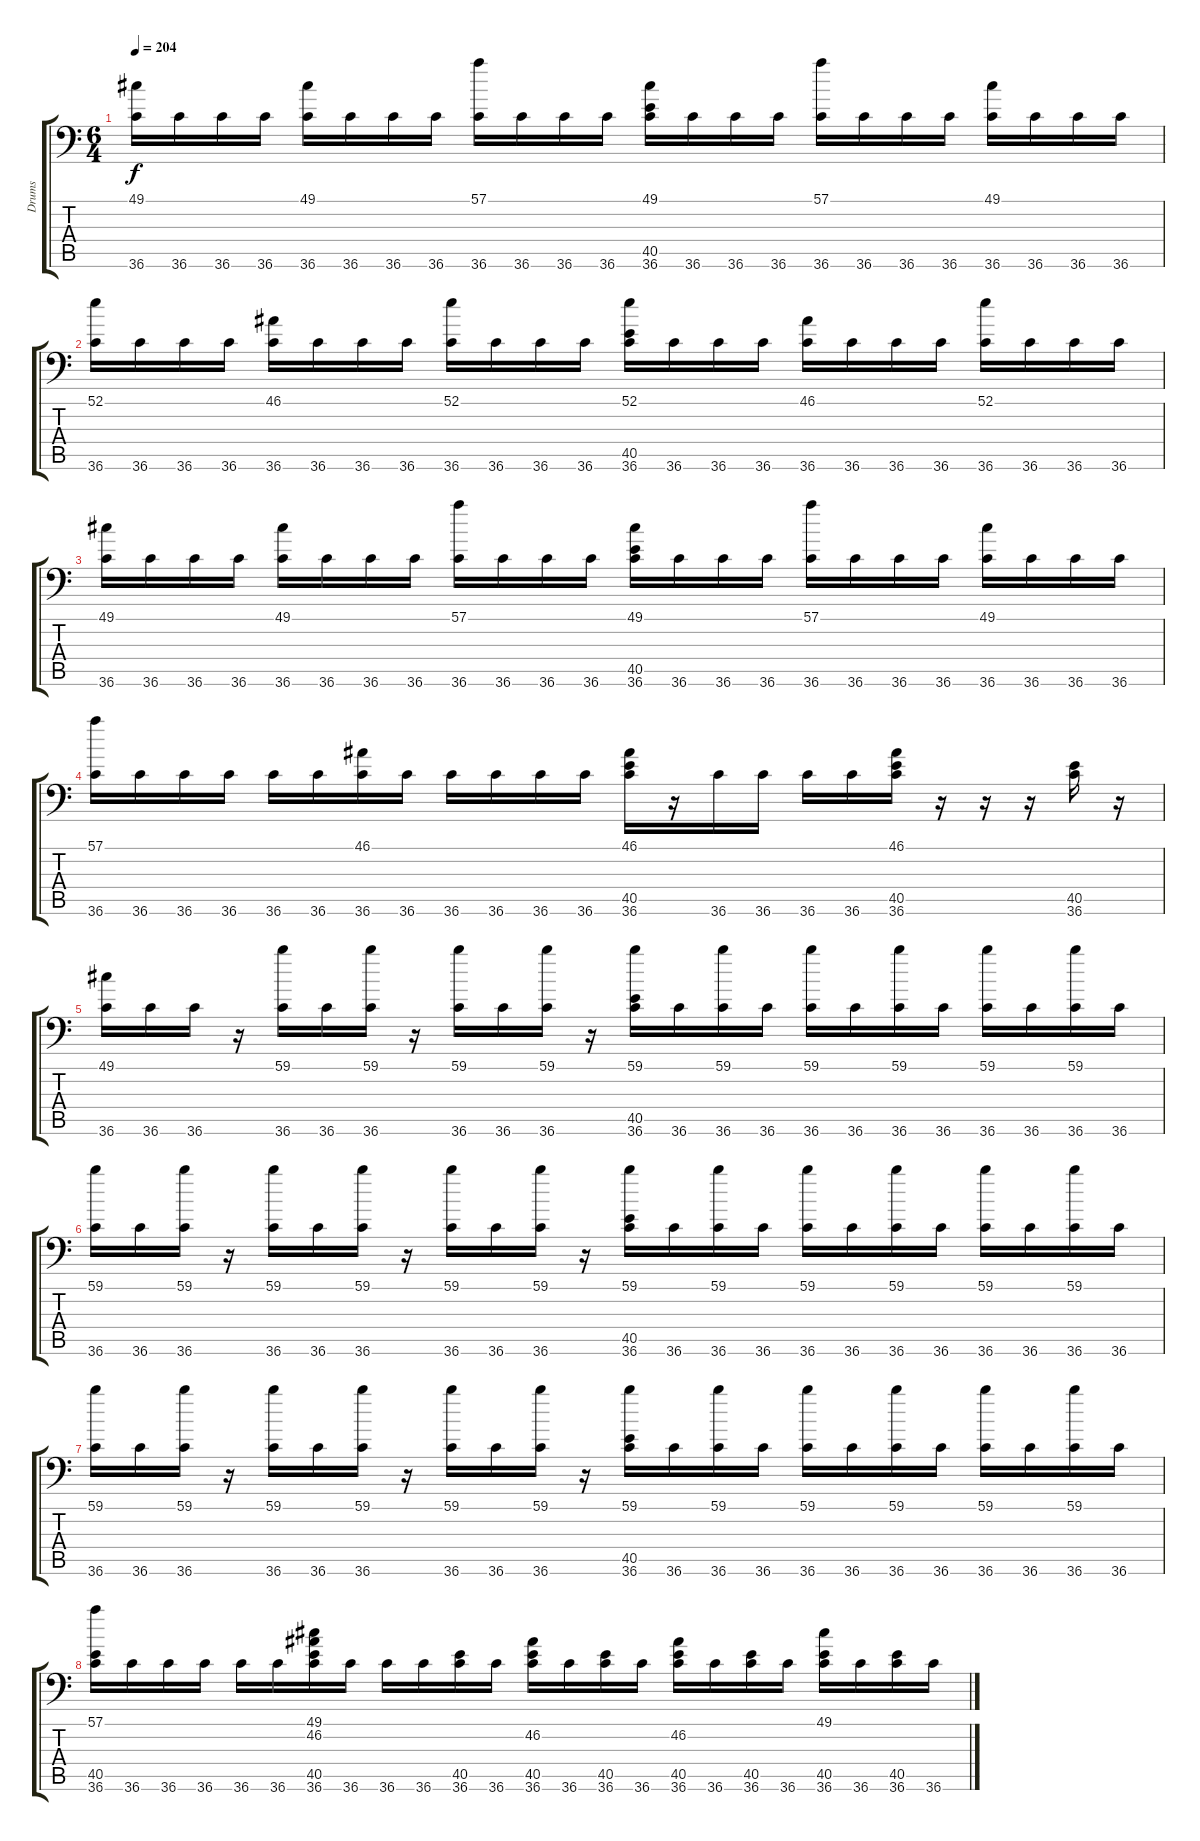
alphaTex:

\track ("Drums" "Drums") {instrument acousticgrandpiano}
\staff {score tabs}
\tuning (C-1 C-1 C-1 C-1 C-1 C-1) {hide}
\ts (6 4)
\tempo 204
\clef f4
\ks c
(49.1 36.6).16{dy f} 36.6.16 36.6.16 36.6.16 (49.1 36.6).16 36.6.16 36.6.16 36.6.16 (57.1 36.6).16 36.6.16 36.6.16 36.6.16 (49.1 40.5 36.6).16 36.6.16 36.6.16 36.6.16 (57.1 36.6).16 36.6.16 36.6.16 36.6.16 (49.1 36.6).16 36.6.16 36.6.16 36.6.16 |
(52.1 36.6).16 36.6.16 36.6.16 36.6.16 (46.1 36.6).16 36.6.16 36.6.16 36.6.16 (52.1 36.6).16 36.6.16 36.6.16 36.6.16 (52.1 40.5 36.6).16 36.6.16 36.6.16 36.6.16 (46.1 36.6).16 36.6.16 36.6.16 36.6.16 (52.1 36.6).16 36.6.16 36.6.16 36.6.16 |
(49.1 36.6).16 36.6.16 36.6.16 36.6.16 (49.1 36.6).16 36.6.16 36.6.16 36.6.16 (57.1 36.6).16 36.6.16 36.6.16 36.6.16 (49.1 40.5 36.6).16 36.6.16 36.6.16 36.6.16 (57.1 36.6).16 36.6.16 36.6.16 36.6.16 (49.1 36.6).16 36.6.16 36.6.16 36.6.16 |
(57.1 36.6).16 36.6.16 36.6.16 36.6.16 36.6.16 36.6.16 (46.1 36.6).16 36.6.16 36.6.16 36.6.16 36.6.16 36.6.16 (46.1 40.5 36.6).16 r.16 36.6.16 36.6.16 36.6.16 36.6.16 (46.1 40.5 36.6).16 r.16 r.16 r.16 (40.5 36.6).16 r.16 |
(49.1 36.6).16 36.6.16 36.6.16 r.16 (59.1 36.6).16 36.6.16 (59.1 36.6).16 r.16 (59.1 36.6).16 36.6.16 (59.1 36.6).16 r.16 (59.1 40.5 36.6).16 36.6.16 (59.1 36.6).16 36.6.16 (59.1 36.6).16 36.6.16 (59.1 36.6).16 36.6.16 (59.1 36.6).16 36.6.16 (59.1 36.6).16 36.6.16 |
(59.1 36.6).16 36.6.16 (59.1 36.6).16 r.16 (59.1 36.6).16 36.6.16 (59.1 36.6).16 r.16 (59.1 36.6).16 36.6.16 (59.1 36.6).16 r.16 (59.1 40.5 36.6).16 36.6.16 (59.1 36.6).16 36.6.16 (59.1 36.6).16 36.6.16 (59.1 36.6).16 36.6.16 (59.1 36.6).16 36.6.16 (59.1 36.6).16 36.6.16 |
(59.1 36.6).16 36.6.16 (59.1 36.6).16 r.16 (59.1 36.6).16 36.6.16 (59.1 36.6).16 r.16 (59.1 36.6).16 36.6.16 (59.1 36.6).16 r.16 (59.1 40.5 36.6).16 36.6.16 (59.1 36.6).16 36.6.16 (59.1 36.6).16 36.6.16 (59.1 36.6).16 36.6.16 (59.1 36.6).16 36.6.16 (59.1 36.6).16 36.6.16 |
(57.1 40.5 36.6).16 36.6.16 36.6.16 36.6.16 36.6.16 36.6.16 (49.1 46.2 40.5 36.6).16 36.6.16 36.6.16 36.6.16 (40.5 36.6).16 36.6.16 (46.2 40.5 36.6).16 36.6.16 (40.5 36.6).16 36.6.16 (46.2 40.5 36.6).16 36.6.16 (40.5 36.6).16 36.6.16 (49.1 40.5 36.6).16 36.6.16 (40.5 36.6).16 36.6.16
